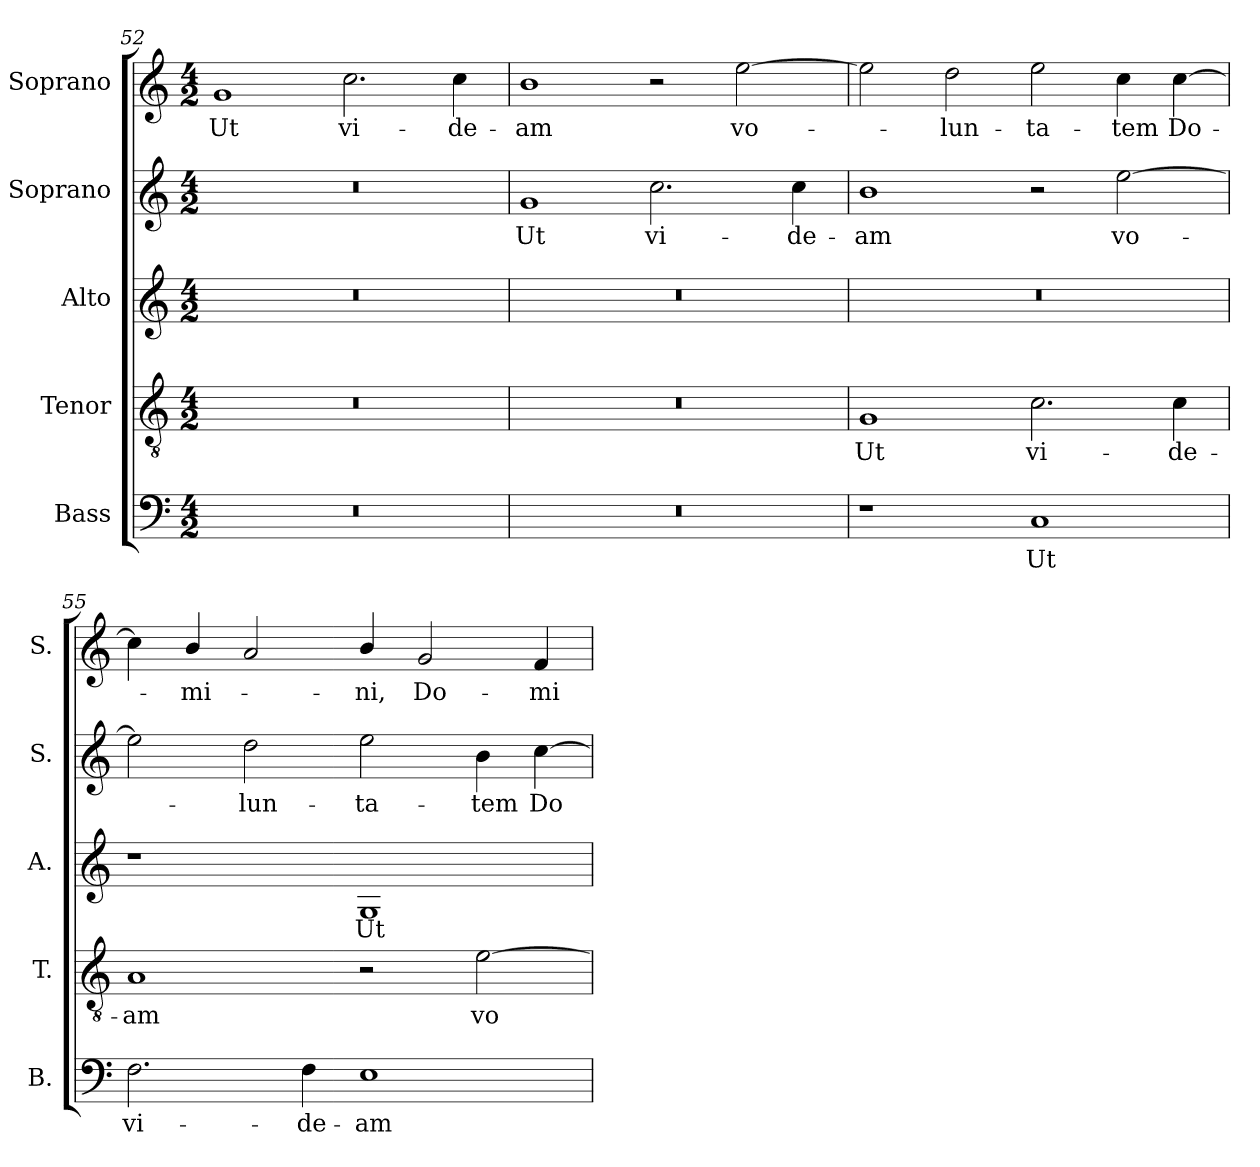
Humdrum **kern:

**kern	**text	**kern	**text	**kern	**text	**kern	**text	**kern	**text
*part5	*part5	*part4	*part4	*part3	*part3	*part2	*part2	*part1	*part1
*staff5	*staff5	*staff4	*staff4	*staff3	*staff3	*staff2	*staff2	*staff1	*staff1
*I"Bass	*	*I"Tenor	*	*I"Alto	*	*I"Soprano	*	*I"Soprano	*
*I'B.	*	*I'T.	*	*I'A.	*	*I'S.	*	*I'S.	*
!!LO:LB:g=z
*clefF4	*	*clefGv2	*	*clefG2	*	*clefG2	*	*clefG2	*
*	*	*ITrd7c12	*	*	*	*	*	*	*
*k[]	*	*k[]	*	*k[]	*	*k[]	*	*k[]	*
*C:	*	*C:	*	*C:	*	*C:	*	*C:	*
*M4/2	*	*M4/2	*	*M4/2	*	*M4/2	*	*M4/2	*
=52	=52	=52	=52	=52	=52	=52	=52	=52	=52
!LO:N:vis=1	!	!LO:N:vis=1	!	!LO:N:vis=1	!	!LO:N:vis=1	!	!	!
!	!	!	!	!	!	!	!	!	!LO:LY:b:color=#000000
0r	.	0r	.	0r	.	0r	.	1gi	Ut
!	!	!	!	!	!	!	!	!	!LO:LY:b:color=#000000
.	.	.	.	.	.	.	.	2.cci\	vi-
!	!	!	!	!	!	!	!	!	!LO:LY:b:color=#000000
.	.	.	.	.	.	.	.	4cci\	-de-
=53	=53	=53	=53	=53	=53	=53	=53	=53	=53
!LO:N:vis=1	!	!LO:N:vis=1	!	!LO:N:vis=1	!	!	!	!	!
!	!	!	!	!	!	!	!LO:LY:b:color=#000000	!	!
!	!	!	!	!	!	!	!	!	!LO:LY:b:color=#000000
0r	.	0r	.	0r	.	1gi	Ut	1bi	-am
!	!	!	!	!	!	!	!LO:LY:b:color=#000000	!	!
.	.	.	.	.	.	2.cci\	vi-	2r	.
!	!	!	!	!	!	!	!	!	!LO:LY:b:color=#000000
.	.	.	.	.	.	.	.	[2eei\	vo-
!	!	!	!	!	!	!	!LO:LY:b:color=#000000	!	!
.	.	.	.	.	.	4cci\	-de-	.	.
=54	=54	=54	=54	=54	=54	=54	=54	=54	=54
!	!	!	!LO:LY:b:color=#000000	!LO:N:vis=1	!	!	!	!	!
!	!	!	!	!	!	!	!LO:LY:b:color=#000000	!	!
1r	.	1GGi	Ut	0r	.	1bi	-am	2eei\]	.
!	!	!	!	!	!	!	!	!	!LO:LY:b:color=#000000
.	.	.	.	.	.	.	.	2ddi\	-lun-
!	!LO:LY:b:color=#000000	!	!	!	!	!	!	!	!
!	!	!	!LO:LY:b:color=#000000	!	!	!	!	!	!
!	!	!	!	!	!	!	!	!	!LO:LY:b:color=#000000
1Ci	Ut	2.Ci\	vi-	.	.	2r	.	2eei\	-ta-
!	!	!	!	!	!	!	!LO:LY:b:color=#000000	!	!
!	!	!	!	!	!	!	!	!	!LO:LY:b:color=#000000
.	.	.	.	.	.	[2eei\	vo-	4cci\	-tem
!	!	!	!LO:LY:b:color=#000000	!	!	!	!	!	!
!	!	!	!	!	!	!	!	!	!LO:LY:b:color=#000000
.	.	4Ci\	-de-	.	.	.	.	[4cci\	Do-
=55	=55	=55	=55	=55	=55	=55	=55	=55	=55
!	!LO:LY:b:color=#000000	!	!	!	!	!	!	!	!
!	!	!	!LO:LY:b:color=#000000	!	!	!	!	!	!
2.Fi\	vi-	1AAi	-am	1r	.	2eei\]	.	4cci\]	.
!	!	!	!	!	!	!	!	!	!LO:LY:b:color=#000000
.	.	.	.	.	.	.	.	4bi/	-mi-
!	!	!	!	!	!	!	!LO:LY:b:color=#000000	!	!
.	.	.	.	.	.	2ddi\	-lun-	2ai/	.
!	!LO:LY:b:color=#000000	!	!	!	!	!	!	!	!
4Fi\	-de-	.	.	.	.	.	.	.	.
!	!LO:LY:b:color=#000000	!	!	!	!	!	!	!	!
!	!	!	!	!	!LO:LY:b:color=#000000	!	!	!	!
!	!	!	!	!	!	!	!LO:LY:b:color=#000000	!	!
!	!	!	!	!	!	!	!	!	!LO:LY:b:color=#000000
1Ei	-am	2r	.	1Gi	Ut	2eei\	-ta-	4bi/	-ni,
!	!	!	!	!	!	!	!	!	!LO:LY:b:color=#000000
.	.	.	.	.	.	.	.	2gi/	Do-
!	!	!	!LO:LY:b:color=#000000	!	!	!	!	!	!
!	!	!	!	!	!	!	!LO:LY:b:color=#000000	!	!
.	.	[2Ei\	vo-	.	.	4bi\	-tem	.	.
!	!	!	!	!	!	!	!LO:LY:b:color=#000000	!	!
!	!	!	!	!	!	!	!	!	!LO:LY:b:color=#000000
.	.	.	.	.	.	[4cci\	Do-	4fi/	-mi-
=	=	=	=	=	=	=	=	=	=
*-	*-	*-	*-	*-	*-	*-	*-	*-	*-
